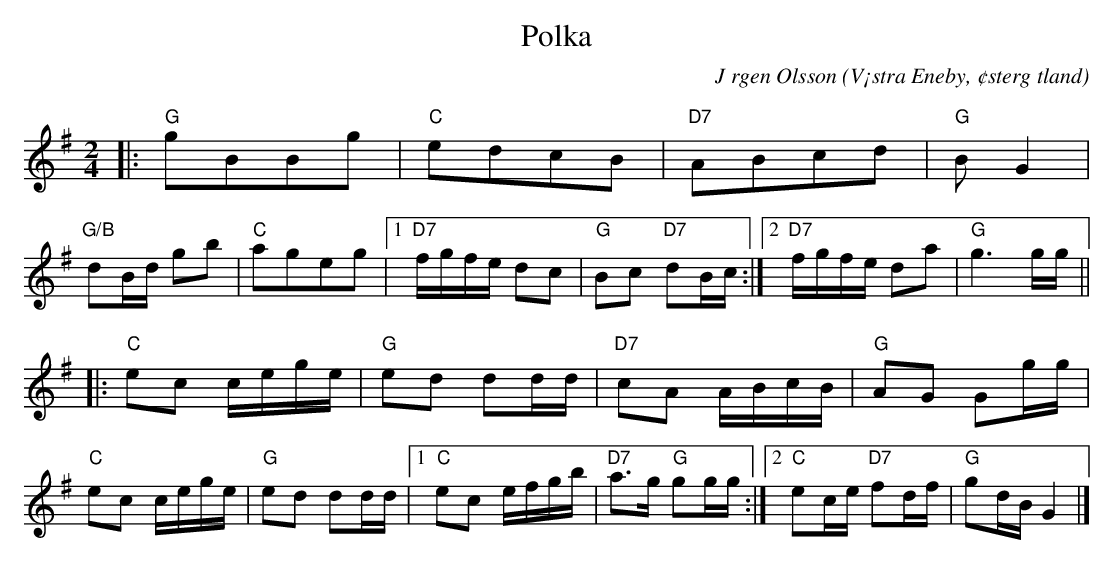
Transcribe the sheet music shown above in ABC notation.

X:1
T:Polka
C:J rgen Olsson
O:V¡stra Eneby, ¢sterg tland
Q:115
M:2/4
L:1/8
K:G
|:"G"gBBg|"C"edcB|"D7"ABcd|"G"BG2|
"G/B"dB/2d/2 gb|"C"ageg|1"D7"f/g/f/e/ dc|"G" Bc "D7"dB/2c/2 :|2"D7"f/g/f/e/ da|"G" g3 g/2g/2 ||
|:"C"ec c/2e/2g/2e/2 |"G"ed dd/2d/2|"D7"cA A/2B/2c/2B/2|"G"AG Gg/2g/2|
"C"ec c/2e/2g/2e/2 |"G"ed dd/2d/2|1"C"ec e/2f/2g/2b/2|"D7"a>g "G"gg/2g/2 :|2"C"ec/2e/2 "D7"fd/2f/2|"G"gd/2B/2 G2 |]
